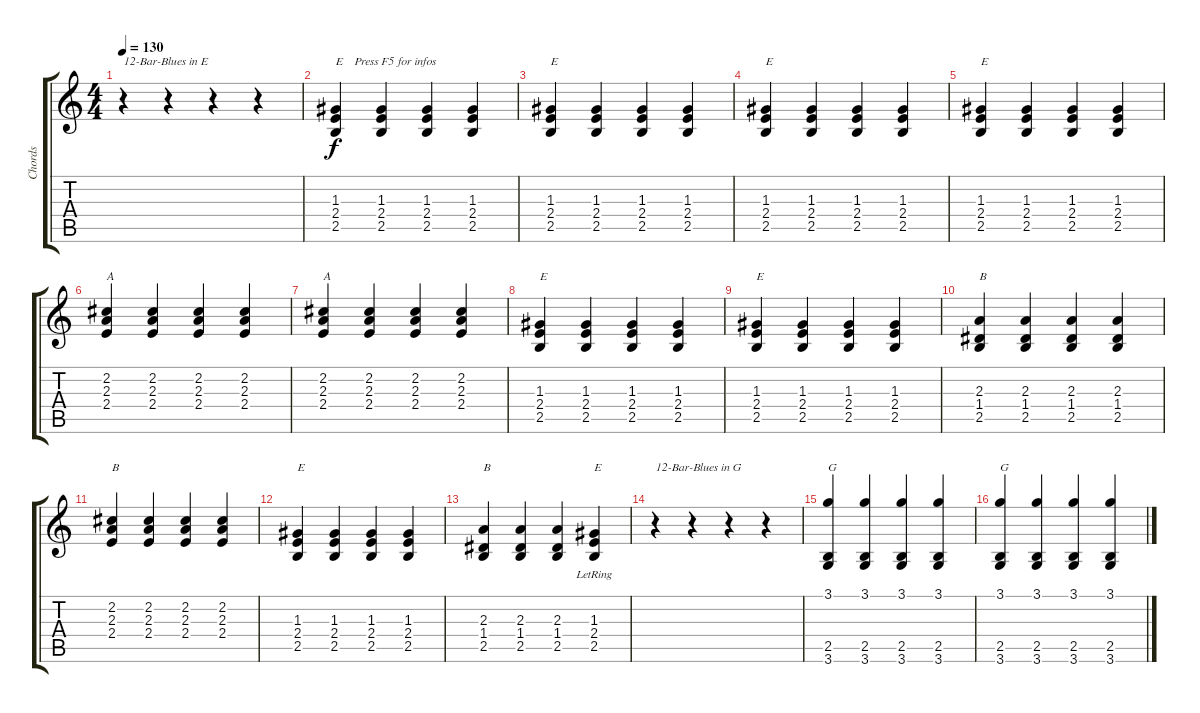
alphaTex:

\track ("Chords" "Chords") {instrument acousticguitarsteel}
\staff {score tabs}
\tuning (E4 B3 G3 D3 A2 E2) {hide}
\ts (4 4)
\tempo 130
\clef g2
\ks c
r.4{txt "12-Bar-Blues in E" dy f instrument acousticguitarsteel} r.4 r.4 r.4 |
(1.3 2.4 2.5).4{txt "E    Press F5 for infos"} (1.3 2.4 2.5).4 (1.3 2.4 2.5).4 (1.3 2.4 2.5).4 |
(1.3 2.4 2.5).4{txt "E"} (1.3 2.4 2.5).4 (1.3 2.4 2.5).4 (1.3 2.4 2.5).4 |
(1.3 2.4 2.5).4{txt "E"} (1.3 2.4 2.5).4 (1.3 2.4 2.5).4 (1.3 2.4 2.5).4 |
(1.3 2.4 2.5).4{txt "E"} (1.3 2.4 2.5).4 (1.3 2.4 2.5).4 (1.3 2.4 2.5).4 |
(2.2 2.3 2.4).4{txt "A"} (2.2 2.3 2.4).4 (2.2 2.3 2.4).4 (2.2 2.3 2.4).4 |
(2.2 2.3 2.4).4{txt "A"} (2.2 2.3 2.4).4 (2.2 2.3 2.4).4 (2.2 2.3 2.4).4 |
(1.3 2.4 2.5).4{txt "E"} (1.3 2.4 2.5).4 (1.3 2.4 2.5).4 (1.3 2.4 2.5).4 |
(1.3 2.4 2.5).4{txt "E"} (1.3 2.4 2.5).4 (1.3 2.4 2.5).4 (1.3 2.4 2.5).4 |
(2.3 1.4 2.5).4{txt "B"} (2.3 1.4 2.5).4 (2.3 1.4 2.5).4 (2.3 1.4 2.5).4 |
(2.2 2.3 2.4).4{txt "B"} (2.2 2.3 2.4).4 (2.2 2.3 2.4).4 (2.2 2.3 2.4).4 |
(1.3 2.4 2.5).4{txt "E"} (1.3 2.4 2.5).4 (1.3 2.4 2.5).4 (1.3 2.4 2.5).4 |
(2.3 1.4 2.5).4{txt "B"} (2.3 1.4 2.5).4 (2.3 1.4 2.5).4 (1.3 2.4 2.5{lr}).4{txt "E"} |
r.4{txt "12-Bar-Blues in G"} r.4 r.4 r.4 |
(3.1 2.5 3.6).4{txt "G"} (3.1 2.5 3.6).4 (3.1 2.5 3.6).4 (3.1 2.5 3.6).4 |
(3.1 2.5 3.6).4{txt "G"} (3.1 2.5 3.6).4 (3.1 2.5 3.6).4 (3.1 2.5 3.6).4
